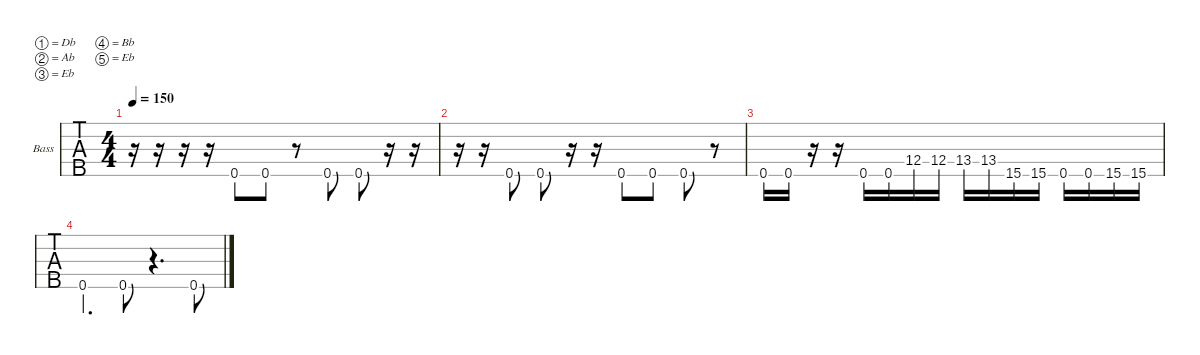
\defaultSystemsLayout 4
\hideDynamics
\bracketExtendMode nobrackets
\firstSystemTrackNameOrientation horizontal
\track ("Bass" "Bass") {instrument electricbassfinger}
\staff {tabs}
\tuning (Db2 Ab1 Eb1 Bb0 Eb0)
\ts (4 4)
\tempo 150
\clef g2
\ks c
r.16{dy mf} r.16 r.16 r.16 0.5{acc #}.8 0.5{acc #}.8 r.8 0.5{acc #}.8 0.5{acc #}.8 r.16 r.16 |
r.16 r.16 0.5{acc #}.8 0.5{acc #}.8 r.16 r.16 0.5{acc #}.8 0.5{acc #}.8 0.5{acc #}.8 r.8 |
0.5{acc #}.16 0.5{acc #}.16 r.16 r.16 0.5{acc #}.16 0.5{acc #}.16 12.4{acc #}.16 12.4{acc #}.16 13.4.16 13.4.16 15.5{acc #}.16 15.5{acc #}.16 0.5{acc #}.16 0.5{acc #}.16 15.5{acc #}.16 15.5{acc #}.16 |
\clef f4
0.5{acc #}.4{d} 0.5{acc #}.8 r.4{d} 0.5{acc #}.8
